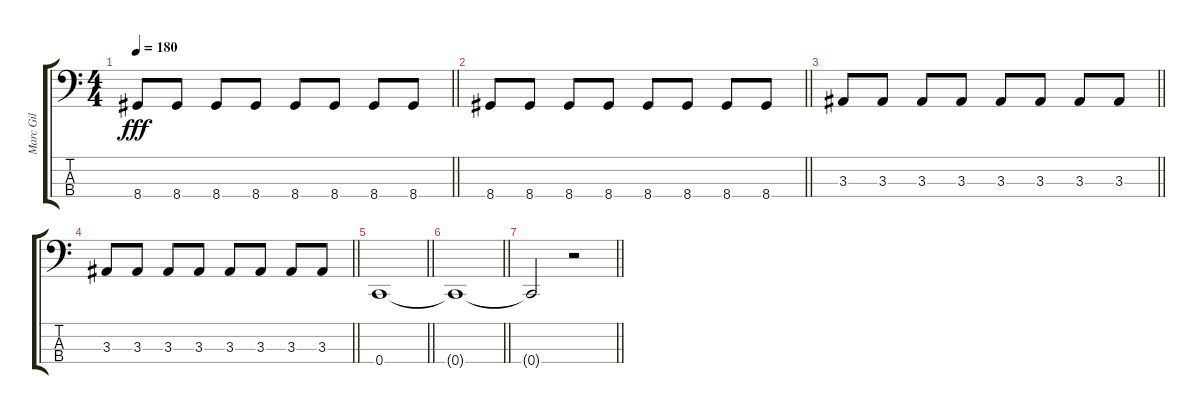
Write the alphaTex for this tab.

\track ("Marc Gil" "Marc Gil") {instrument electricbassfinger}
\staff {score tabs}
\tuning (F2 C2 G1 C1) {hide}
\ts (4 4)
\tempo 180
\clef f4
\barLineRight lightlight
\ks c
8.4.8{dy fff} 8.4.8 8.4.8 8.4.8 8.4.8 8.4.8 8.4.8 8.4.8 |
\barLineRight lightlight
8.4.8 8.4.8 8.4.8 8.4.8 8.4.8 8.4.8 8.4.8 8.4.8 |
\barLineRight lightlight
3.3.8 3.3.8 3.3.8 3.3.8 3.3.8 3.3.8 3.3.8 3.3.8 |
\barLineRight lightlight
3.3.8 3.3.8 3.3.8 3.3.8 3.3.8 3.3.8 3.3.8 3.3.8 |
\barLineRight lightlight
0.4.1 |
\barLineRight lightlight
0.4{t}.1 |
\barLineRight lightlight
0.4{t}.2 r.2
